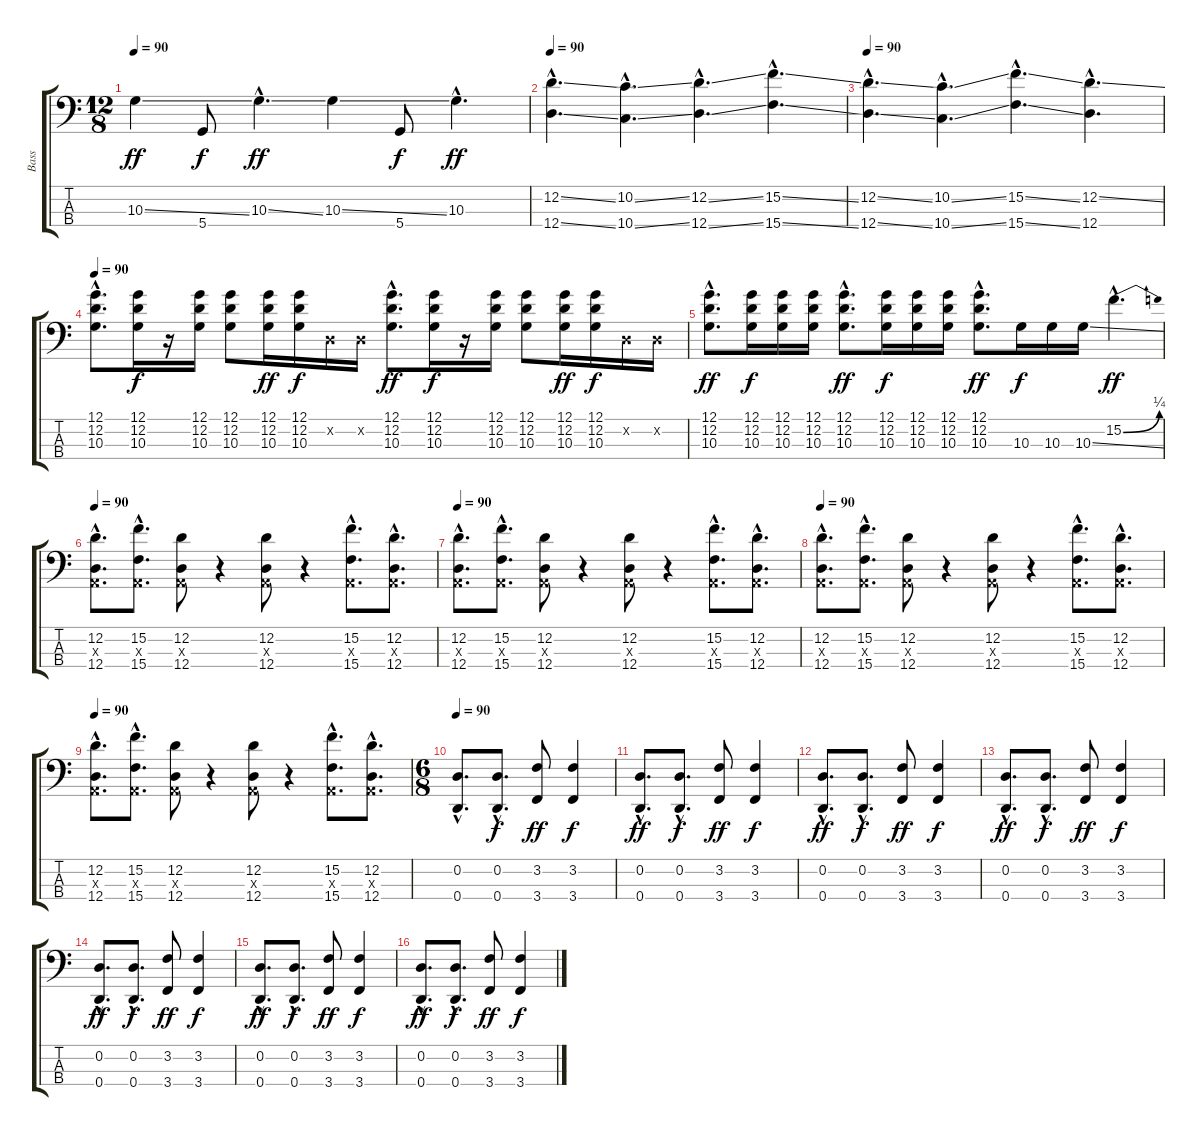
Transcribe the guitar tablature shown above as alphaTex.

\track ("Bass" "Bass") {instrument slapbass2}
\staff {score tabs}
\tuning (G2 D2 A1 D1) {hide}
\ts (12 8)
\tempo 90
\clef f4
\ks c
10.3{ss}.4{dy ff} 5.4.8{dy f} 10.3{ss hac}.4{d dy ff} 10.3{ss}.4 5.4.8{dy f} 10.3{hac}.4{d dy ff} |
\tempo 90
(12.2{ss hac} 12.4{ss hac}).4{d} (10.2{ss hac} 10.4{ss hac}).4{d} (12.2{ss hac} 12.4{ss hac}).4{d} (15.2{ss hac} 15.4{ss hac}).4{d} |
\tempo 90
(12.2{ss hac} 12.4{ss hac}).4{d} (10.2{ss hac} 10.4{ss hac}).4{d} (15.2{ss hac} 15.4{ss hac}).4{d} (12.2{ss hac} 12.4{hac}).4{d} |
\tempo 90
(12.1{hac} 12.2{hac} 10.3{hac}).8{d} (12.1 12.2 10.3).16{dy f} r.16 (12.1 12.2 10.3).16 (12.1 12.2 10.3).8 (12.1 12.2 10.3).16{dy ff} (12.1 12.2 10.3).16{dy f} 0.2{x}.16 0.2{x}.16 (12.1{hac} 12.2{hac} 10.3{hac}).8{d dy ff} (12.1 12.2 10.3).16{dy f} r.16 (12.1 12.2 10.3).16 (12.1 12.2 10.3).8 (12.1 12.2 10.3).16{dy ff} (12.1 12.2 10.3).16{dy f} 0.2{x}.16 0.2{x}.16 |
(12.1{hac} 12.2{hac} 10.3{hac}).8{d dy ff} (12.1 12.2 10.3).16{dy f} (12.1 12.2 10.3).16 (12.1 12.2 10.3).16 (12.1{hac} 12.2{hac} 10.3{hac}).8{d dy ff} (12.1 12.2 10.3).16{dy f} (12.1 12.2 10.3).16 (12.1 12.2 10.3).16 (12.1{hac} 12.2{hac} 10.3{hac}).8{d dy ff} 10.3.16{dy f} 10.3.16 10.3{ss}.16 15.2{be (bend 0 0 60 1) hac}.4{d dy ff} |
\tempo 90
(12.2{hac} 0.3{hac x} 12.4{hac}).8{d} (15.2{hac} 0.3{hac x} 15.4{hac}).8{d} (12.2 0.3{x} 12.4).8 r.4 (12.2 0.3{x} 12.4).8 r.4 (15.2{hac} 0.3{hac x} 15.4{hac}).8{d} (12.2{hac} 0.3{hac x} 12.4{hac}).8{d} |
\tempo 90
(12.2{hac} 0.3{hac x} 12.4{hac}).8{d} (15.2{hac} 0.3{hac x} 15.4{hac}).8{d} (12.2 0.3{x} 12.4).8 r.4 (12.2 0.3{x} 12.4).8 r.4 (15.2{hac} 0.3{hac x} 15.4{hac}).8{d} (12.2{hac} 0.3{hac x} 12.4{hac}).8{d} |
\tempo 90
(12.2{hac} 0.3{hac x} 12.4{hac}).8{d} (15.2{hac} 0.3{hac x} 15.4{hac}).8{d} (12.2 0.3{x} 12.4).8 r.4 (12.2 0.3{x} 12.4).8 r.4 (15.2{hac} 0.3{hac x} 15.4{hac}).8{d} (12.2{hac} 0.3{hac x} 12.4{hac}).8{d} |
\tempo 90
(12.2{hac} 0.3{hac x} 12.4{hac}).8{d} (15.2{hac} 0.3{hac x} 15.4{hac}).8{d} (12.2 0.3{x} 12.4).8 r.4 (12.2 0.3{x} 12.4).8 r.4 (15.2{hac} 0.3{hac x} 15.4{hac}).8{d} (12.2{hac} 0.3{hac x} 12.4{hac}).8{d} |
\ts (6 8)
\tempo 90
(0.2{hac} 0.4{hac}).8{d} (0.2{hac} 0.4{hac}).8{d dy f} (3.2 3.4).8{dy ff} (3.2 3.4).4{dy f} |
(0.2{hac} 0.4{hac}).8{d dy ff} (0.2{hac} 0.4{hac}).8{d dy f} (3.2 3.4).8{dy ff} (3.2 3.4).4{dy f} |
(0.2{hac} 0.4{hac}).8{d dy ff} (0.2{hac} 0.4{hac}).8{d dy f} (3.2 3.4).8{dy ff} (3.2 3.4).4{dy f} |
(0.2{hac} 0.4{hac}).8{d dy ff} (0.2{hac} 0.4{hac}).8{d dy f} (3.2 3.4).8{dy ff} (3.2 3.4).4{dy f} |
(0.2{hac} 0.4{hac}).8{d dy ff} (0.2{hac} 0.4{hac}).8{d dy f} (3.2 3.4).8{dy ff} (3.2 3.4).4{dy f} |
(0.2{hac} 0.4{hac}).8{d dy ff} (0.2{hac} 0.4{hac}).8{d dy f} (3.2 3.4).8{dy ff} (3.2 3.4).4{dy f} |
(0.2{hac} 0.4{hac}).8{d dy ff} (0.2{hac} 0.4{hac}).8{d dy f} (3.2 3.4).8{dy ff} (3.2 3.4).4{dy f}
